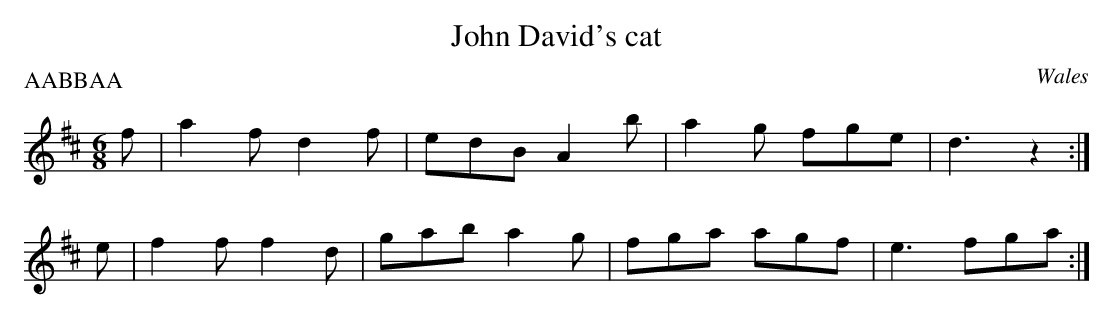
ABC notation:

X:1
T:John David's cat
O:Wales
P:AABBAA
M:6/8
L:1/8
K:D
f|a2f d2f|edB A2b|a2g fge|d3 z2:|!
e|f2f f2d|gab a2g|fga agf|e3 fga:|!
